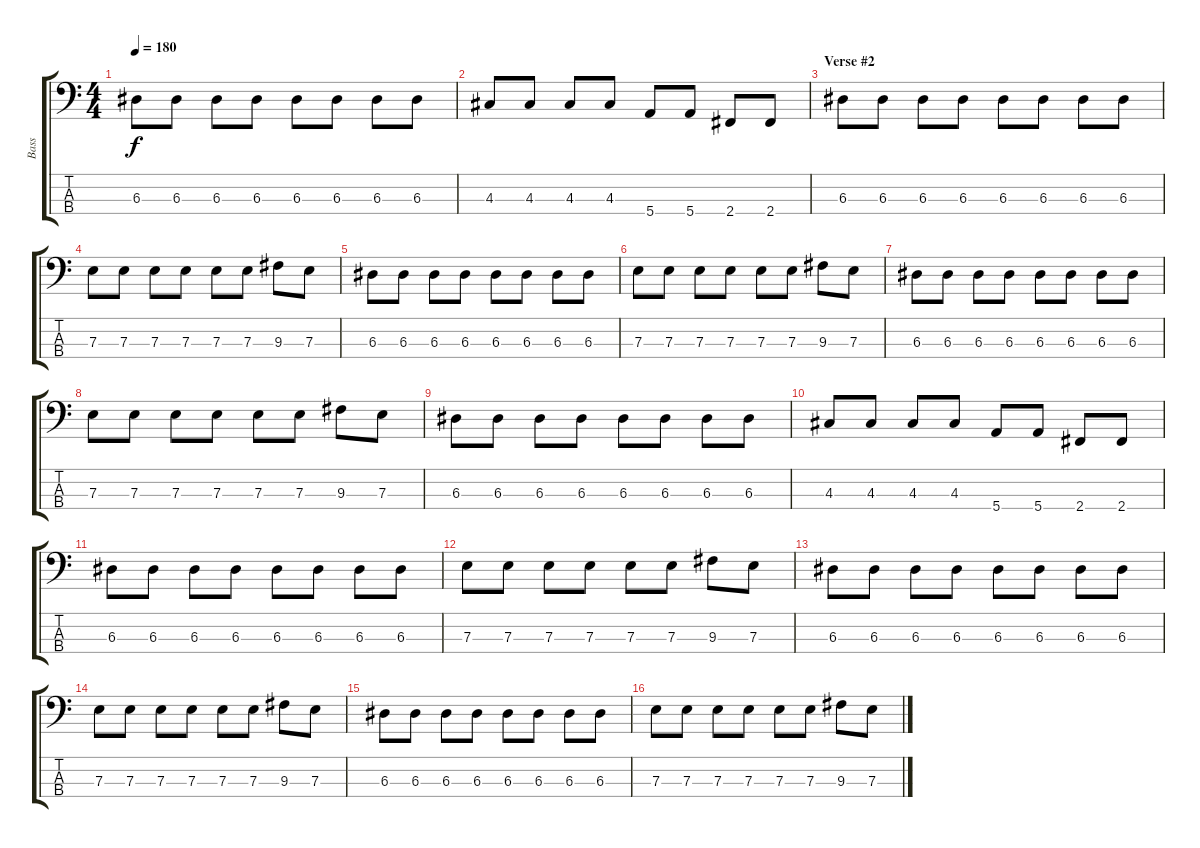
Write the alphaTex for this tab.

\track ("Bass" "Bass") {instrument electricbassfinger}
\staff {score tabs}
\tuning (G2 D2 A1 E1) {hide}
\ts (4 4)
\tempo 180
\clef f4
\ks c
6.3.8{dy f} 6.3.8 6.3.8 6.3.8 6.3.8 6.3.8 6.3.8 6.3.8 |
4.3.8 4.3.8 4.3.8 4.3.8 5.4.8 5.4.8 2.4.8 2.4.8 |
\section ("" "Verse #2")
6.3.8 6.3.8 6.3.8 6.3.8 6.3.8 6.3.8 6.3.8 6.3.8 |
7.3.8 7.3.8 7.3.8 7.3.8 7.3.8 7.3.8 9.3.8 7.3.8 |
6.3.8 6.3.8 6.3.8 6.3.8 6.3.8 6.3.8 6.3.8 6.3.8 |
7.3.8 7.3.8 7.3.8 7.3.8 7.3.8 7.3.8 9.3.8 7.3.8 |
6.3.8 6.3.8 6.3.8 6.3.8 6.3.8 6.3.8 6.3.8 6.3.8 |
7.3.8 7.3.8 7.3.8 7.3.8 7.3.8 7.3.8 9.3.8 7.3.8 |
6.3.8 6.3.8 6.3.8 6.3.8 6.3.8 6.3.8 6.3.8 6.3.8 |
4.3.8 4.3.8 4.3.8 4.3.8 5.4.8 5.4.8 2.4.8 2.4.8 |
6.3.8 6.3.8 6.3.8 6.3.8 6.3.8 6.3.8 6.3.8 6.3.8 |
7.3.8 7.3.8 7.3.8 7.3.8 7.3.8 7.3.8 9.3.8 7.3.8 |
6.3.8 6.3.8 6.3.8 6.3.8 6.3.8 6.3.8 6.3.8 6.3.8 |
7.3.8 7.3.8 7.3.8 7.3.8 7.3.8 7.3.8 9.3.8 7.3.8 |
6.3.8 6.3.8 6.3.8 6.3.8 6.3.8 6.3.8 6.3.8 6.3.8 |
7.3.8 7.3.8 7.3.8 7.3.8 7.3.8 7.3.8 9.3.8 7.3.8
